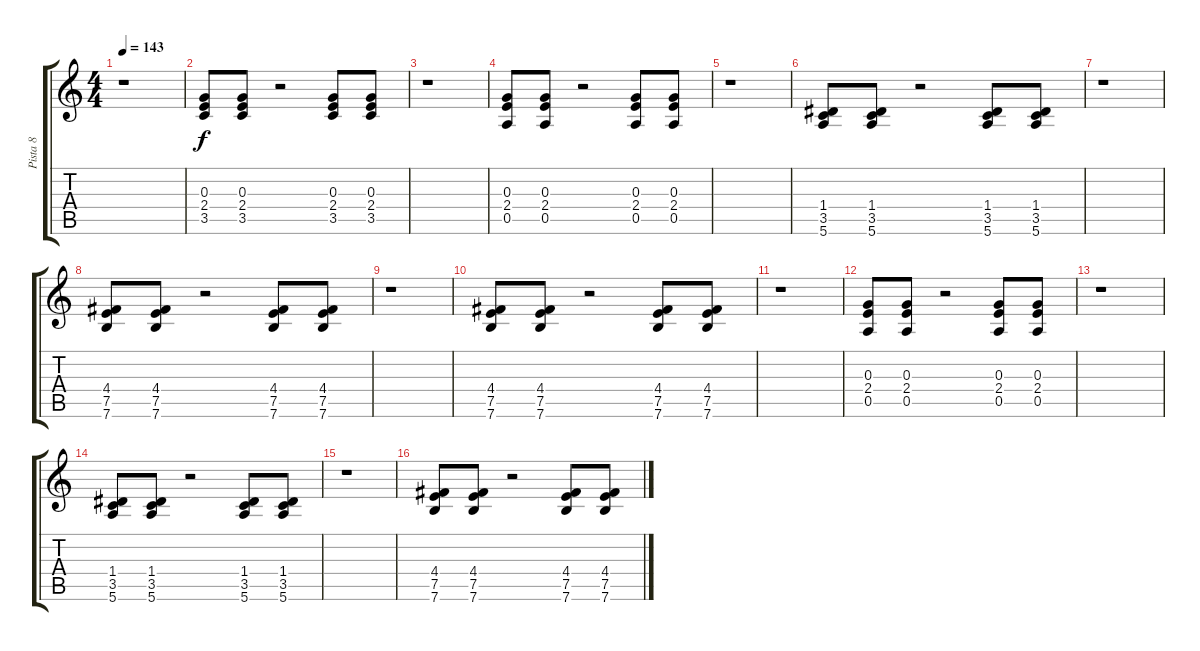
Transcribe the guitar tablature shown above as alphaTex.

\track ("Pista 8" "Pista 8") {instrument distortionguitar}
\staff {score tabs}
\tuning (E4 B3 G3 D3 A2 E2) {hide}
\ts (4 4)
\tempo 143
\clef g2
\ks c
r.1{dy f} |
(0.3 2.4 3.5).8 (0.3 2.4 3.5).8 r.2 (0.3 2.4 3.5).8 (0.3 2.4 3.5).8 |
r.1 |
(0.3 2.4 0.5).8 (0.3 2.4 0.5).8 r.2 (0.3 2.4 0.5).8 (0.3 2.4 0.5).8 |
r.1 |
(1.4 3.5 5.6).8 (1.4 3.5 5.6).8 r.2 (1.4 3.5 5.6).8 (1.4 3.5 5.6).8 |
r.1 |
(4.4 7.5 7.6).8 (4.4 7.5 7.6).8 r.2 (4.4 7.5 7.6).8 (4.4 7.5 7.6).8 |
r.1 |
(4.4 7.5 7.6).8 (4.4 7.5 7.6).8 r.2 (4.4 7.5 7.6).8 (4.4 7.5 7.6).8 |
r.1 |
(0.3 2.4 0.5).8 (0.3 2.4 0.5).8 r.2 (0.3 2.4 0.5).8 (0.3 2.4 0.5).8 |
r.1 |
(1.4 3.5 5.6).8 (1.4 3.5 5.6).8 r.2 (1.4 3.5 5.6).8 (1.4 3.5 5.6).8 |
r.1 |
(4.4 7.5 7.6).8 (4.4 7.5 7.6).8 r.2 (4.4 7.5 7.6).8 (4.4 7.5 7.6).8
